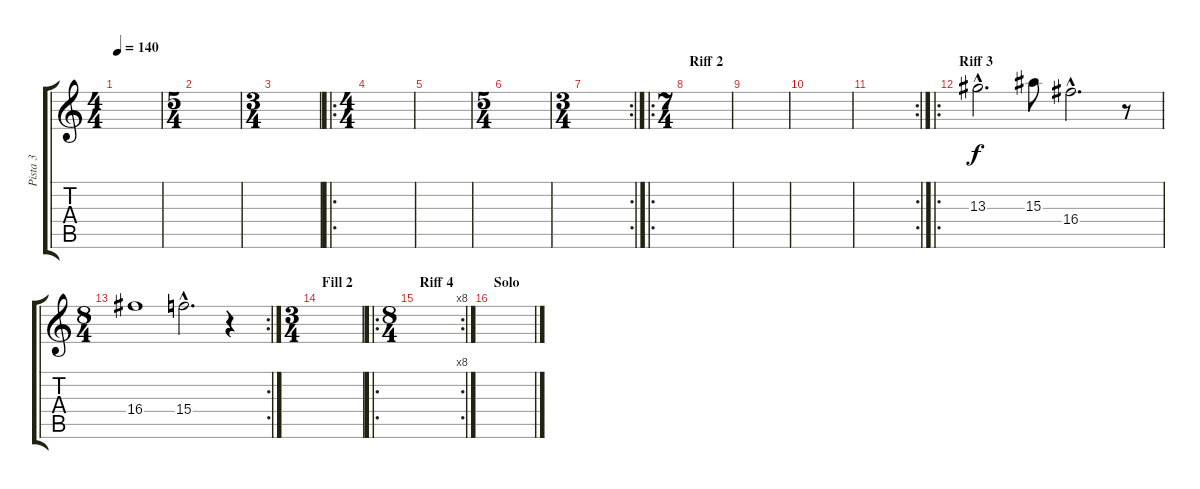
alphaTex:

\track ("Pista 3" "Pista 3") {instrument electricguitarjazz}
\staff {score tabs}
\tuning (E4 B3 G3 D3 A2 E2) {hide}
\ts (4 4)
\tempo 140
\clef g2
\ks c
|
\ts (5 4)
|
\ts (3 4)
|
\ro
\ts (4 4)
|
|
\ts (5 4)
|
\rc 2
\ts (3 4)
|
\ro
\ts (7 4)
\section ("" "Riff 2")
|
|
|
\rc 2
|
\ro
\section ("" "Riff 3")
13.3{hac}.2{d} 15.3.8 16.4{hac}.2{d} r.8 |
\rc 2
\ts (8 4)
16.4.1 15.4{hac}.2{d} r.4 |
\ts (3 4)
\section ("" "Fill 2")
|
\ro
\rc 8
\ts (8 4)
\section ("" "Riff 4")
|
\section ("" "Solo")
